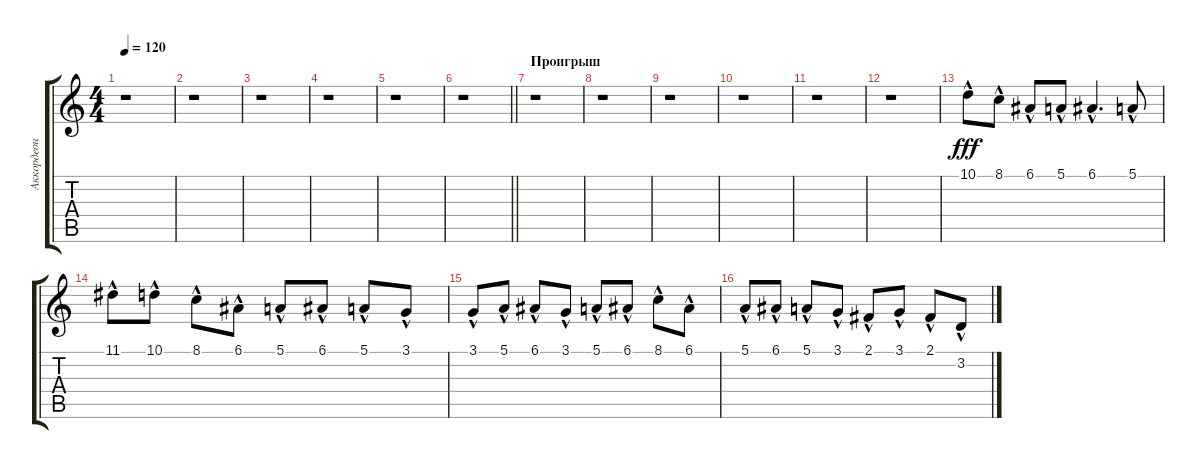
\track ("Аккордеон ПР" "Аккордеон ") {instrument accordion}
\staff {score tabs}
\tuning (E4 B3 G3 D3 A2 E2) {hide}
\ts (4 4)
\tempo 120
\clef g2
\ks c
r.1{dy f} |
r.1 |
r.1 |
r.1 |
r.1 |
\barLineRight lightlight
r.1 |
\section ("" "Проигрыш")
r.1 |
r.1 |
r.1 |
r.1 |
r.1 |
r.1 |
10.1{hac}.8{dy fff} 8.1{hac}.8 6.1{hac}.8 5.1{hac}.8 6.1{hac}.4{d} 5.1{hac}.8 |
11.1{hac}.8 10.1{hac}.8 8.1{hac}.8 6.1{hac}.8 5.1{hac}.8 6.1{hac}.8 5.1{hac}.8 3.1{hac}.8 |
3.1{hac}.8 5.1{hac}.8 6.1{hac}.8 3.1{hac}.8 5.1{hac}.8 6.1{hac}.8 8.1{hac}.8 6.1{hac}.8 |
5.1{hac}.8 6.1{hac}.8 5.1{hac}.8 3.1{hac}.8 2.1{hac}.8 3.1{hac}.8 2.1{hac}.8 3.2{hac}.8
